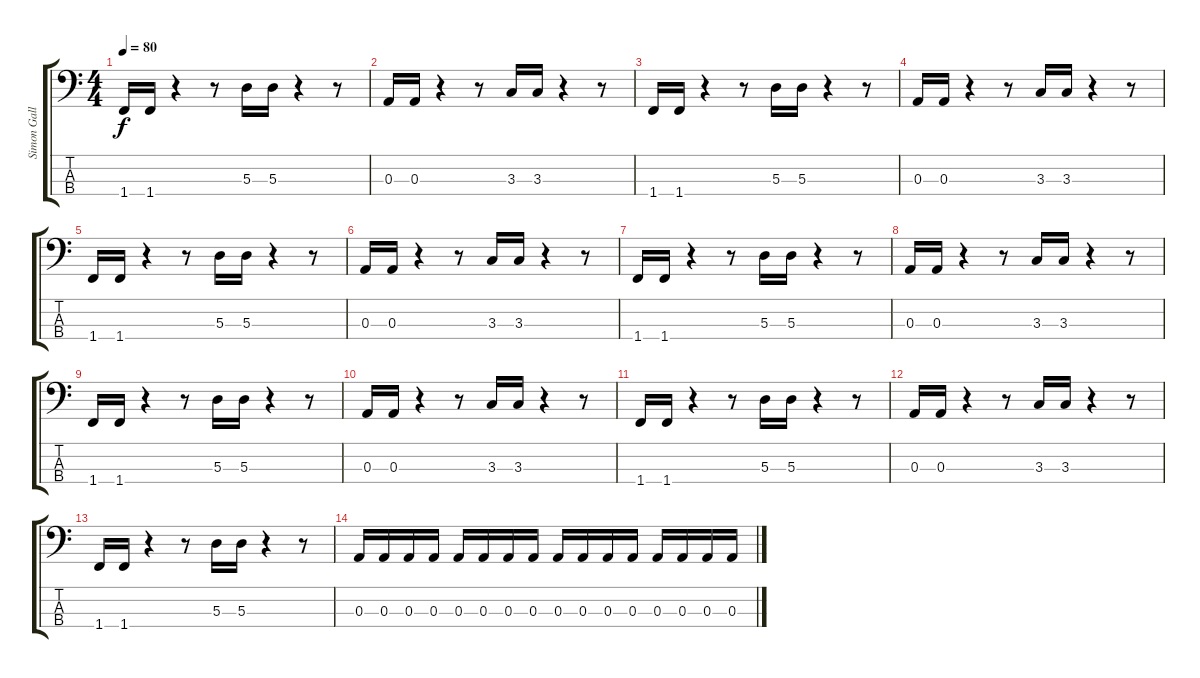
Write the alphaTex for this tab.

\track ("Simon Gallup (bass)" "Simon Gall") {instrument electricbasspick}
\staff {score tabs}
\tuning (G2 D2 A1 E1) {hide}
\ts (4 4)
\tempo 80
\clef f4
\ks c
1.4.16{dy f} 1.4.16 r.4 r.8 5.3.16 5.3.16 r.4 r.8 |
0.3.16 0.3.16 r.4 r.8 3.3.16 3.3.16 r.4 r.8 |
1.4.16 1.4.16 r.4 r.8 5.3.16 5.3.16 r.4 r.8 |
0.3.16 0.3.16 r.4 r.8 3.3.16 3.3.16 r.4 r.8 |
1.4.16 1.4.16 r.4 r.8 5.3.16 5.3.16 r.4 r.8 |
0.3.16 0.3.16 r.4 r.8 3.3.16 3.3.16 r.4 r.8 |
1.4.16 1.4.16 r.4 r.8 5.3.16 5.3.16 r.4 r.8 |
0.3.16 0.3.16 r.4 r.8 3.3.16 3.3.16 r.4 r.8 |
1.4.16 1.4.16 r.4 r.8 5.3.16 5.3.16 r.4 r.8 |
0.3.16 0.3.16 r.4 r.8 3.3.16 3.3.16 r.4 r.8 |
1.4.16 1.4.16 r.4 r.8 5.3.16 5.3.16 r.4 r.8 |
0.3.16 0.3.16 r.4 r.8 3.3.16 3.3.16 r.4 r.8 |
1.4.16 1.4.16 r.4 r.8 5.3.16 5.3.16 r.4 r.8 |
0.3.16{volume 0} 0.3.16 0.3.16 0.3.16 0.3.16 0.3.16 0.3.16 0.3.16 0.3.16 0.3.16 0.3.16 0.3.16 0.3.16 0.3.16 0.3.16 0.3.16
